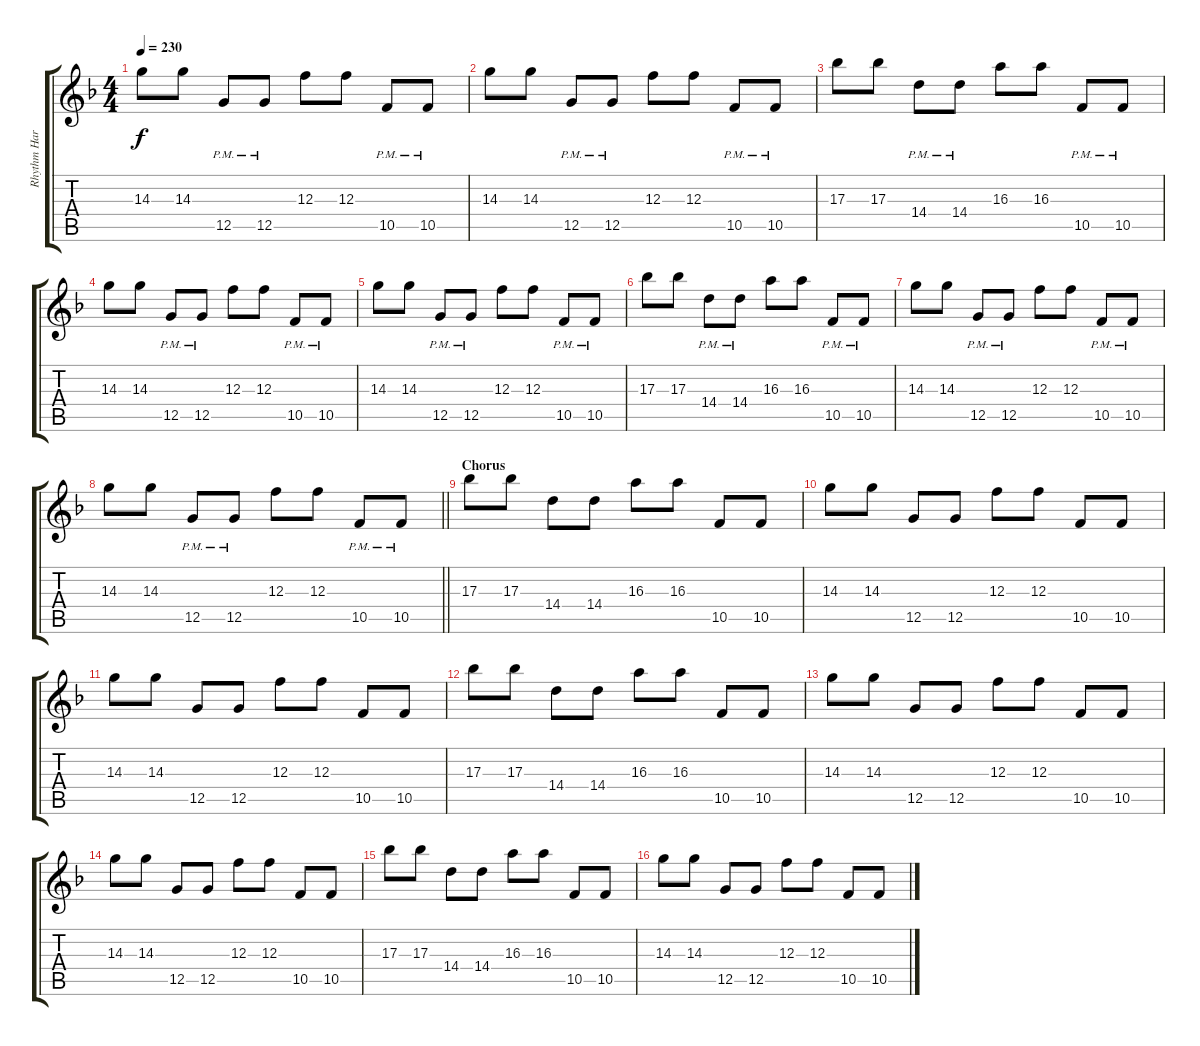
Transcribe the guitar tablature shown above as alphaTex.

\track ("Rhythm Harmony" "Rhythm Har") {instrument distortionguitar}
\staff {score tabs}
\tuning (D4 A3 F3 C3 G2 D2) {hide}
\ts (4 4)
\tempo 230
\clef g2
\ks f
14.3.8{dy f} 14.3.8 12.5{pm}.8 12.5{pm}.8 12.3.8 12.3.8 10.5{pm}.8 10.5{pm}.8 |
14.3.8 14.3.8 12.5{pm}.8 12.5{pm}.8 12.3.8 12.3.8 10.5{pm}.8 10.5{pm}.8 |
17.3.8 17.3.8 14.4{pm}.8 14.4{pm}.8 16.3.8 16.3.8 10.5{pm}.8 10.5{pm}.8 |
14.3.8 14.3.8 12.5{pm}.8 12.5{pm}.8 12.3.8 12.3.8 10.5{pm}.8 10.5{pm}.8 |
14.3.8 14.3.8 12.5{pm}.8 12.5{pm}.8 12.3.8 12.3.8 10.5{pm}.8 10.5{pm}.8 |
17.3.8 17.3.8 14.4{pm}.8 14.4{pm}.8 16.3.8 16.3.8 10.5{pm}.8 10.5{pm}.8 |
14.3.8 14.3.8 12.5{pm}.8 12.5{pm}.8 12.3.8 12.3.8 10.5{pm}.8 10.5{pm}.8 |
\barLineRight lightlight
14.3.8 14.3.8 12.5{pm}.8 12.5{pm}.8 12.3.8 12.3.8 10.5{pm}.8 10.5{pm}.8 |
\section ("" "Chorus")
17.3.8 17.3.8 14.4.8 14.4.8 16.3.8 16.3.8 10.5.8 10.5.8 |
14.3.8 14.3.8 12.5.8 12.5.8 12.3.8 12.3.8 10.5.8 10.5.8 |
14.3.8 14.3.8 12.5.8 12.5.8 12.3.8 12.3.8 10.5.8 10.5.8 |
17.3.8 17.3.8 14.4.8 14.4.8 16.3.8 16.3.8 10.5.8 10.5.8 |
14.3.8 14.3.8 12.5.8 12.5.8 12.3.8 12.3.8 10.5.8 10.5.8 |
14.3.8 14.3.8 12.5.8 12.5.8 12.3.8 12.3.8 10.5.8 10.5.8 |
17.3.8 17.3.8 14.4.8 14.4.8 16.3.8 16.3.8 10.5.8 10.5.8 |
14.3.8 14.3.8 12.5.8 12.5.8 12.3.8 12.3.8 10.5.8 10.5.8
